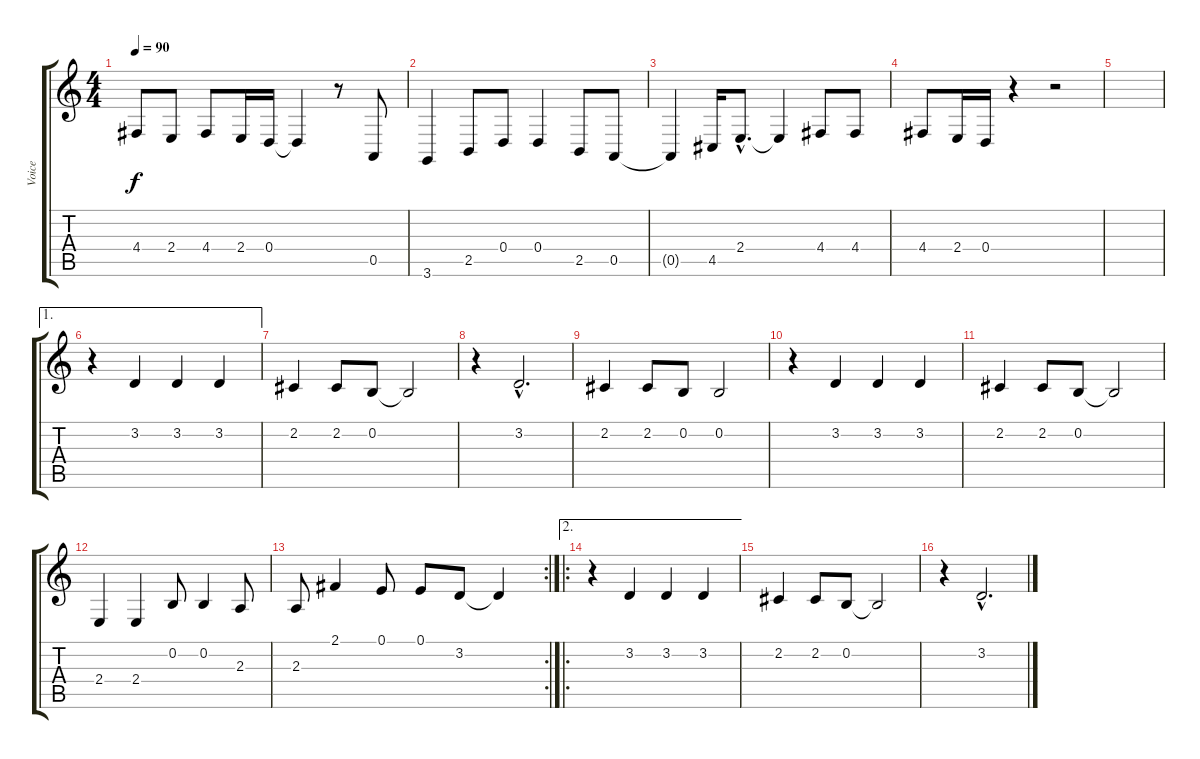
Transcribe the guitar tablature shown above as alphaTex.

\track ("Voice" "Voice") {instrument oboe}
\staff {score tabs}
\tuning (E4 B3 G3 D3 A2 E2) {hide}
\ts (4 4)
\tempo 90
\clef g2
\ks c
4.4.8{dy f} 2.4.8 4.4.8 2.4.16 0.4.16 0.4{t}.4 r.8 0.5.8 |
3.6.4 2.5.8 0.4.8 0.4.4 2.5.8 0.5.8 |
0.5{t}.4 4.5.16 2.4{hac}.8{d} 2.4{t}.4 4.4.8 4.4.8 |
4.4.8 2.4.16 0.4.16 r.4 r.2 |
|
\ae 1
r.4 3.2.4 3.2.4 3.2.4 |
2.2.4 2.2.8 0.2.8 0.2{t}.2 |
r.4 3.2{hac}.2{d} |
2.2.4 2.2.8 0.2.8 0.2.2 |
r.4 3.2.4 3.2.4 3.2.4 |
2.2.4 2.2.8 0.2.8 0.2{t}.2 |
2.4.4 2.4.4 0.2.8 0.2.4 2.3.8 |
\rc 2
2.3.8 2.1.4 0.1.8 0.1.8 3.2.8 3.2{t}.4 |
\ae 2
\ro
r.4 3.2.4 3.2.4 3.2.4 |
2.2.4 2.2.8 0.2.8 0.2{t}.2 |
r.4 3.2{hac}.2{d}
